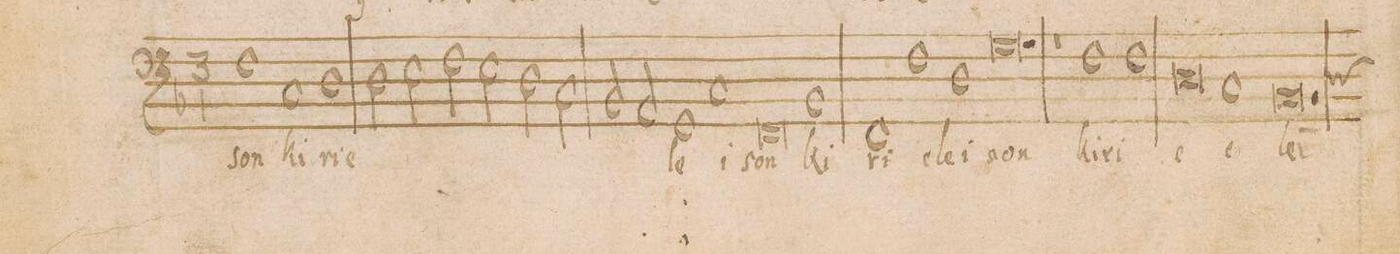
**kern	**text
*I"BASVS	*
*clefF4	*
*k[b-]	*
*M3/1	*
1F	-son
1C	ki-
1D	-ri-
=44	=44
2D\	-e
2E\	.
2F\	.
2E\	.
2D\	.
2C\	.
=45	=45
2BB-/	.
2AA/	.
1GG	le-
1C	-i-
=46	=46
0FF	-son
1BB-	ki-
=47	=47
1FF	-ri-
1F	-e
1D	lei-
=48	=48
0.G	-son
=49	=49
1r	.
1F	ki-
1F	-ri-
=50	=50
0D	-e
1C	e-
=51	=51
*custos:D	*
0.BB-	-lei-
=52	=52
*-	*-
